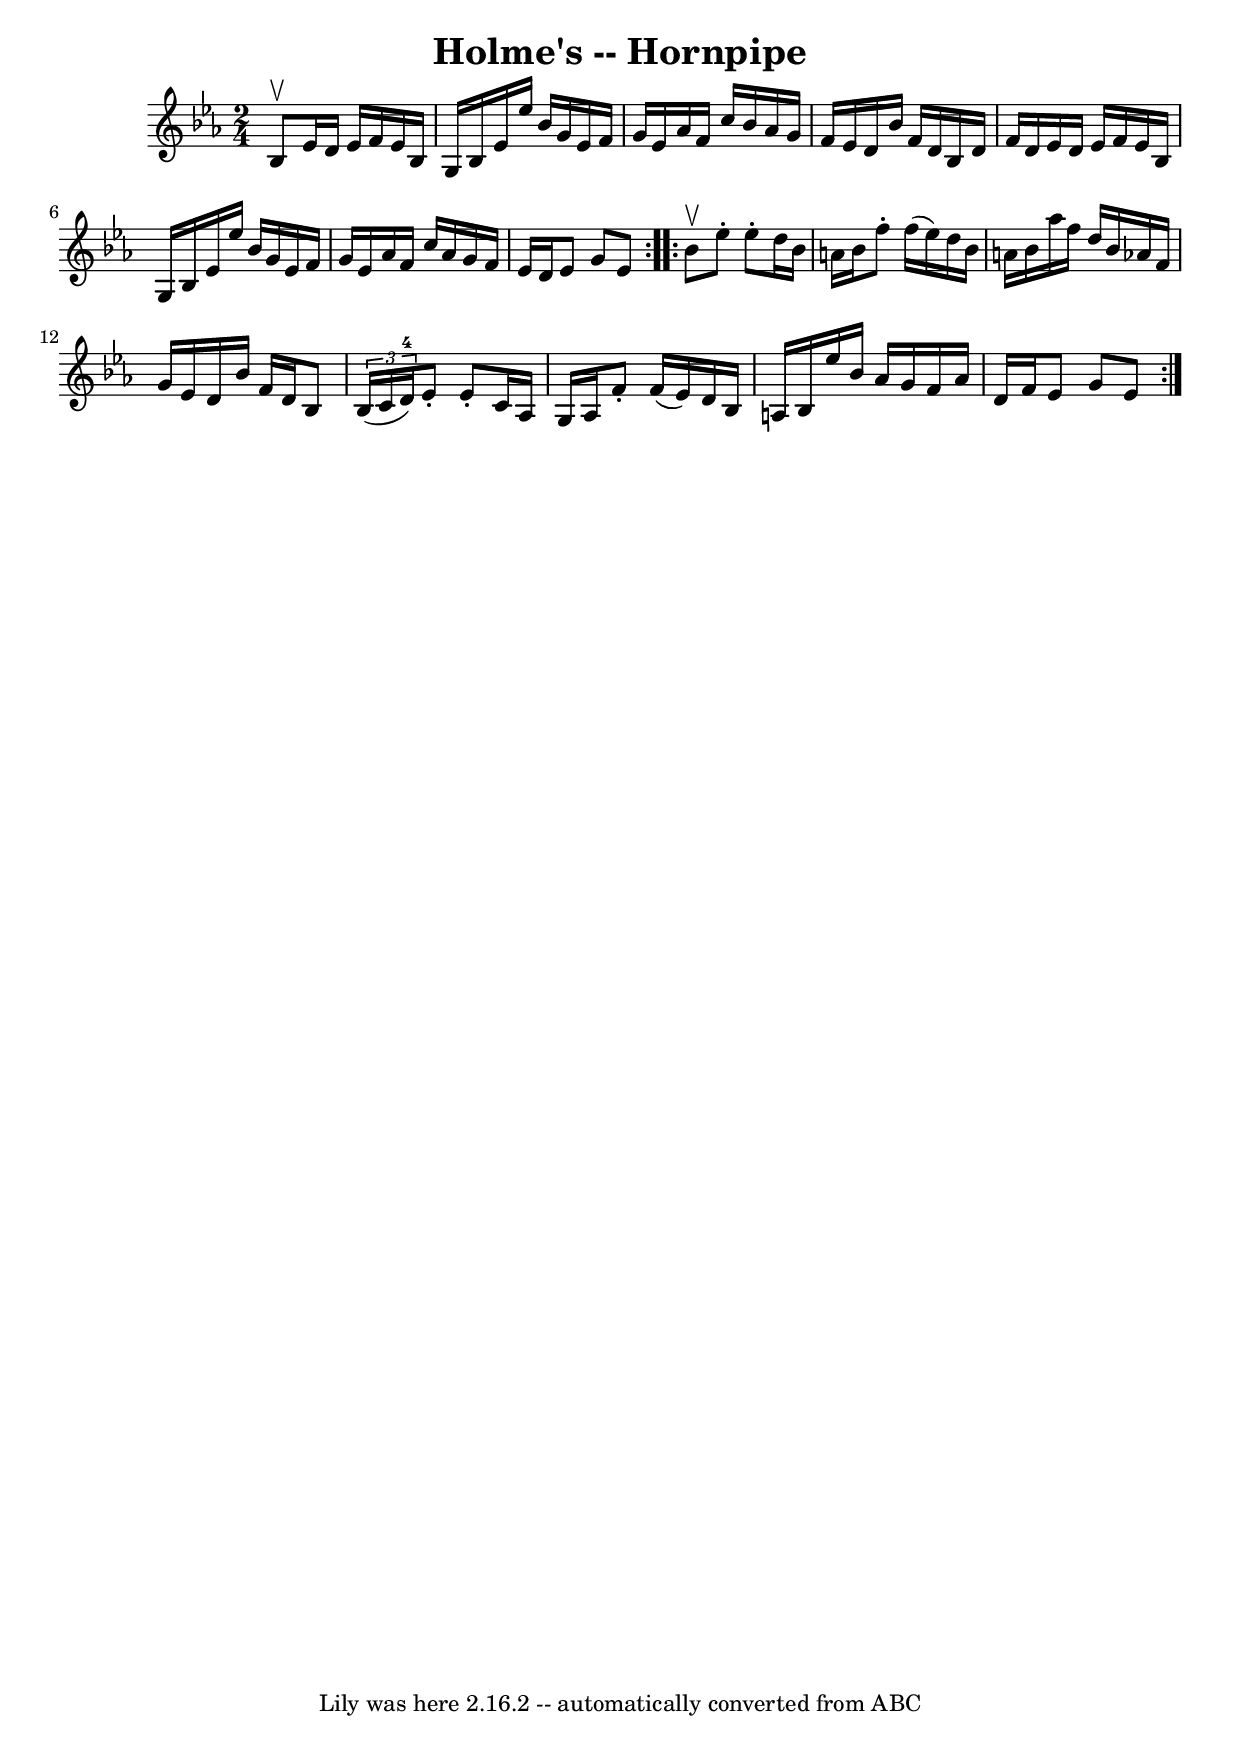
\version "2.16.2"
\include "Mammoth.ily"
\header {
  %% book = "Cole's 1000 Fiddle Tunes"
  crossRefNumber = "1"
  footnotes = ""
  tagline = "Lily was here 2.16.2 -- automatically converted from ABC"
  title = "Holme's -- Hornpipe"

}
voicedefault =  {



  \repeat volta 2 {

    \time 2/4 
    \key ees \major bes8^\upbow |
    ees'16 d'16 ees'16    
    f'16 ees'16 bes16 g16 bes16  |
    ees'16 ees''16 bes'16 
    g'16 ees'16 f'16 g'16 ees'16    |
    aes'16 f'16    
    c''16 bes'16 aes'16 g'16 f'16 ees'16  |
    d'16 bes'16  
    f'16 d'16 bes16 d'16 f'16 d'16  |
    ees'16 d'16    
    ees'16 f'16 ees'16 bes16 g16 bes16  |
    ees'16 ees''16 
    bes'16 g'16 ees'16 f'16 g'16 ees'16  |
    aes'16    
    f'16 c''16 aes'16 g'16 f'16 ees'16 d'16  |
    ees'8    
    g'8 ees'8  
  }     
  \repeat volta 2 {
    bes'8^\upbow |
    ees''8-.   
    ees''8-. d''16 bes'16 a'16 bes'16  |
    f''8-. f''16 (
    ees''16) d''16 bes'16 a'16 bes'16  |
    aes''16 f''16    
    d''16 bes'16 aes'16 f'16 g'16 ees'16  |
    d'16 bes'16  
    f'16 d'16 bes8    \times 2/3 { bes16 (c'16 d'16-4) 
				 }  |
    ees'8-. ees'8-. c'16 aes16 g16 aes16  |
    
    f'8-. f'16 (ees'16) d'16 bes16 a16 bes16  |
    
    ees''16 bes'16 aes'16 g'16 f'16 aes'16 d'16 f'16  |
    
    ees'8 g'8 ees'8  
  }   

}

\score{
  <<

    \context Staff="default"
    {
      \voicedefault 
      
    }

  >>
  \layout {
    
  }
  \midi {
  }

}
